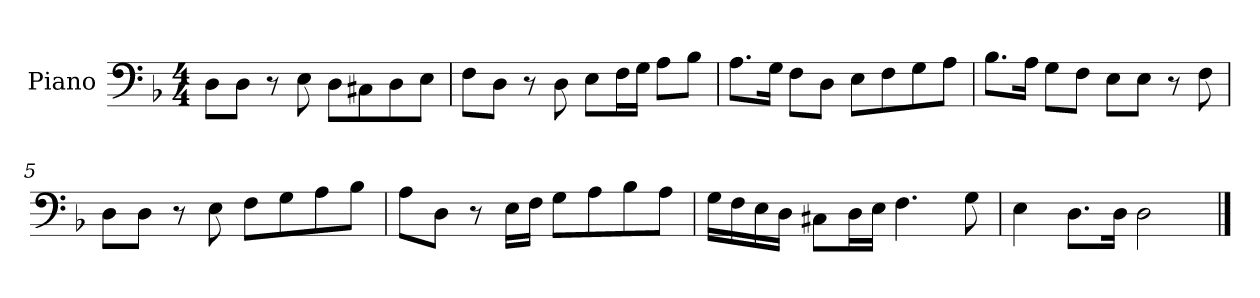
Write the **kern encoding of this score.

**kern
*part1
*staff1
*I"Piano
*I'Pno
*clefF4
*k[b-]
*d:
*M4/4
=1
8D\L
8D\J
8r
8E\
8D\L
8C#X\
8D\
8E\J
=2
8F\L
8D\J
8r
8D\
8E\L
16F\L
16G\JJ
8A\L
8B-\J
=3
8.A\L
16G\Jk
8F\L
8D\J
8E\L
8F\
8G\
8A\J
=4
8.B-\L
16A\Jk
8G\L
8F\J
8E\L
8E\J
8r
8F\
=5
8D\L
8D\J
8r
8E\
8F\L
8G\
8A\
8B-\J
=6
8A\L
8D\J
8r
16E\LL
16F\JJ
8G\L
8A\
8B-\
8A\J
=7
16G\LL
16F\
16E\
16D\JJ
8C#X\L
16D\L
16E\JJ
4.F\
8G\
=8
4E\
8.D\L
16D\Jk
2D\
==
*-
